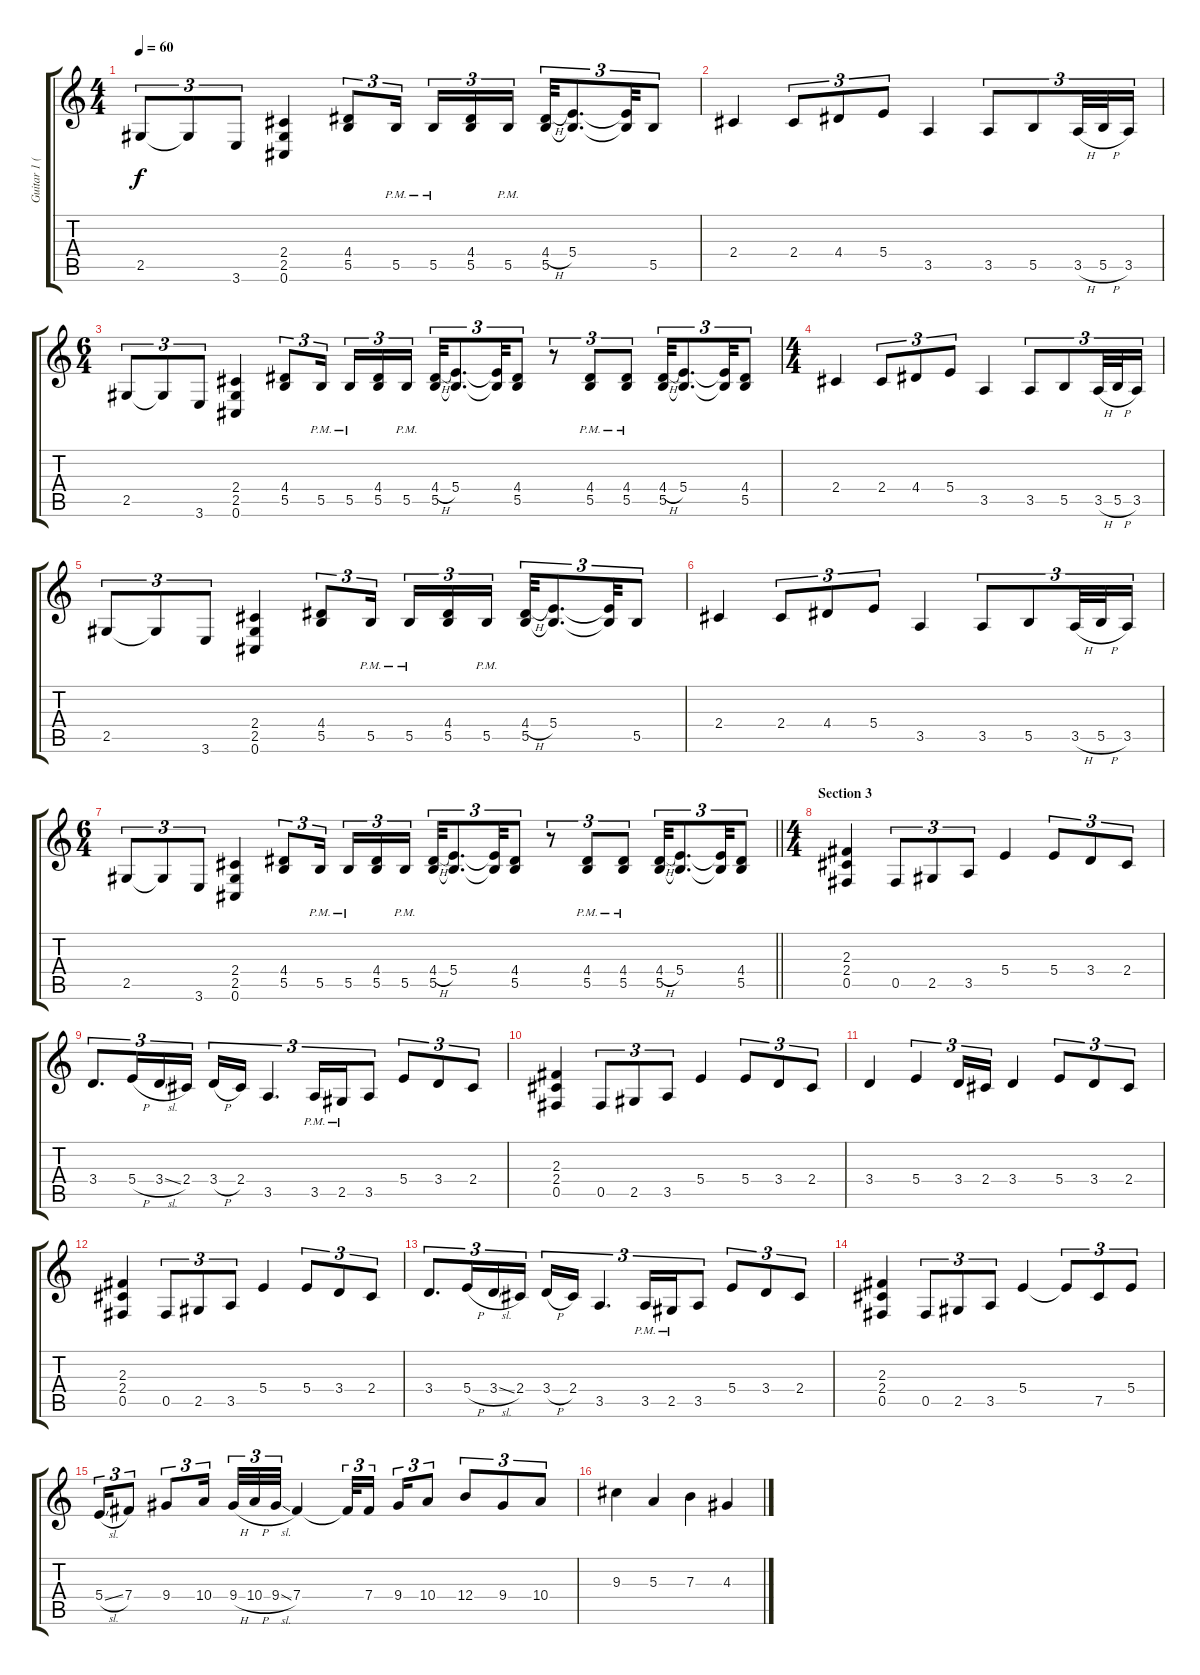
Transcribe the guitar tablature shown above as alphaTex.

\track ("Guitar 1 (Distortion)" "Guitar 1 (") {instrument distortionguitar}
\staff {score tabs}
\tuning (Db4 Ab3 E3 B2 Gb2 Db2) {hide}
\ts (4 4)
\tempo 60
\clef g2
\ks c
2.5.8{tu (3 2) dy f} 2.5{t}.8{tu (3 2)} 3.6.8{tu (3 2)} (2.4 2.5 0.6).4 (4.4 5.5).8{tu (3 2)} 5.5{pm}.16{tu (3 2) beam splitsecondary} 5.5{pm}.16{tu (3 2)} (4.4 5.5).16{tu (3 2)} 5.5{pm}.16{tu (3 2)} (4.4{h} 5.5).32{tu (3 2)} (5.4 5.5{t}).8{d tu (3 2)} (5.4{t} 5.5{t}).32{tu (3 2)} 5.5.8{tu (3 2)} |
2.4.4 2.4.8{tu (3 2)} 4.4.8{tu (3 2)} 5.4.8{tu (3 2)} 3.5.4 3.5.8{tu (3 2)} 5.5.8{tu (3 2)} 3.5{h}.32{tu (3 2)} 5.5{h}.32{tu (3 2)} 3.5.16{tu (3 2)} |
\ts (6 4)
2.5.8{tu (3 2)} 2.5{t}.8{tu (3 2)} 3.6.8{tu (3 2)} (2.4 2.5 0.6).4 (4.4 5.5).8{tu (3 2)} 5.5{pm}.16{tu (3 2) beam splitsecondary} 5.5{pm}.16{tu (3 2)} (4.4 5.5).16{tu (3 2)} 5.5{pm}.16{tu (3 2)} (4.4{h} 5.5).32{tu (3 2)} (5.4 5.5{t}).8{d tu (3 2)} (5.4{t} 5.5{t}).32{tu (3 2)} (4.4 5.5).8{tu (3 2)} r.8{tu (3 2)} (4.4{pm} 5.5{pm}).8{tu (3 2)} (4.4{pm} 5.5{pm}).8{tu (3 2)} (4.4{h} 5.5).32{tu (3 2)} (5.4 5.5{t}).8{d tu (3 2)} (5.4{t} 5.5{t}).32{tu (3 2)} (4.4 5.5).8{tu (3 2)} |
\ts (4 4)
2.4.4 2.4.8{tu (3 2)} 4.4.8{tu (3 2)} 5.4.8{tu (3 2)} 3.5.4 3.5.8{tu (3 2)} 5.5.8{tu (3 2)} 3.5{h}.32{tu (3 2)} 5.5{h}.32{tu (3 2)} 3.5.16{tu (3 2)} |
2.5.8{tu (3 2)} 2.5{t}.8{tu (3 2)} 3.6.8{tu (3 2)} (2.4 2.5 0.6).4 (4.4 5.5).8{tu (3 2)} 5.5{pm}.16{tu (3 2) beam splitsecondary} 5.5{pm}.16{tu (3 2)} (4.4 5.5).16{tu (3 2)} 5.5{pm}.16{tu (3 2)} (4.4{h} 5.5).32{tu (3 2)} (5.4 5.5{t}).8{d tu (3 2)} (5.4{t} 5.5{t}).32{tu (3 2)} 5.5.8{tu (3 2)} |
2.4.4 2.4.8{tu (3 2)} 4.4.8{tu (3 2)} 5.4.8{tu (3 2)} 3.5.4 3.5.8{tu (3 2)} 5.5.8{tu (3 2)} 3.5{h}.32{tu (3 2)} 5.5{h}.32{tu (3 2)} 3.5.16{tu (3 2)} |
\ts (6 4)
\barLineRight lightlight
2.5.8{tu (3 2)} 2.5{t}.8{tu (3 2)} 3.6.8{tu (3 2)} (2.4 2.5 0.6).4 (4.4 5.5).8{tu (3 2)} 5.5{pm}.16{tu (3 2) beam splitsecondary} 5.5{pm}.16{tu (3 2)} (4.4 5.5).16{tu (3 2)} 5.5{pm}.16{tu (3 2)} (4.4{h} 5.5).32{tu (3 2)} (5.4 5.5{t}).8{d tu (3 2)} (5.4{t} 5.5{t}).32{tu (3 2)} (4.4 5.5).8{tu (3 2)} r.8{tu (3 2)} (4.4{pm} 5.5{pm}).8{tu (3 2)} (4.4{pm} 5.5{pm}).8{tu (3 2)} (4.4{h} 5.5).32{tu (3 2)} (5.4 5.5{t}).8{d tu (3 2)} (5.4{t} 5.5{t}).32{tu (3 2)} (4.4 5.5).8{tu (3 2)} |
\ts (4 4)
\section ("" "Section 3")
(2.3 2.4 0.5).4 0.5.8{tu (3 2)} 2.5.8{tu (3 2)} 3.5.8{tu (3 2)} 5.4.4 5.4.8{tu (3 2)} 3.4.8{tu (3 2)} 2.4.8{tu (3 2)} |
3.4.8{d tu (3 2)} 5.4{h}.16{tu (3 2)} 3.4{sl}.16{tu (3 2)} 2.4.16{tu (3 2)} 3.4{h}.16{tu (3 2)} 2.4.16{tu (3 2)} 3.5.4{d tu (3 2)} 3.5{pm}.16{tu (3 2)} 2.5{pm}.16{tu (3 2)} 3.5.8{tu (3 2)} 5.4.8{tu (3 2)} 3.4.8{tu (3 2)} 2.4.8{tu (3 2)} |
(2.3 2.4 0.5).4 0.5.8{tu (3 2)} 2.5.8{tu (3 2)} 3.5.8{tu (3 2)} 5.4.4 5.4.8{tu (3 2)} 3.4.8{tu (3 2)} 2.4.8{tu (3 2)} |
3.4.4 5.4.4{tu (3 2)} 3.4.16{tu (3 2)} 2.4.16{tu (3 2)} 3.4.4 5.4.8{tu (3 2)} 3.4.8{tu (3 2)} 2.4.8{tu (3 2)} |
(2.3 2.4 0.5).4 0.5.8{tu (3 2)} 2.5.8{tu (3 2)} 3.5.8{tu (3 2)} 5.4.4 5.4.8{tu (3 2)} 3.4.8{tu (3 2)} 2.4.8{tu (3 2)} |
3.4.8{d tu (3 2)} 5.4{h}.16{tu (3 2)} 3.4{sl}.16{tu (3 2)} 2.4.16{tu (3 2)} 3.4{h}.16{tu (3 2)} 2.4.16{tu (3 2)} 3.5.4{d tu (3 2)} 3.5{pm}.16{tu (3 2)} 2.5{pm}.16{tu (3 2)} 3.5.8{tu (3 2)} 5.4.8{tu (3 2)} 3.4.8{tu (3 2)} 2.4.8{tu (3 2)} |
(2.3 2.4 0.5).4 0.5.8{tu (3 2)} 2.5.8{tu (3 2)} 3.5.8{tu (3 2)} 5.4.4 5.4{t}.8{tu (3 2)} 7.5.8{tu (3 2)} 5.4.8{tu (3 2)} |
5.4{sl}.16{tu (3 2)} 7.4.8{tu (3 2)} 9.4.8{tu (3 2)} 10.4.16{tu (3 2)} 9.4{h}.32{tu (3 2)} 10.4{h}.32{tu (3 2)} 9.4{sl}.32{tu (3 2)} 7.4.4 7.4{t}.32{tu (3 2)} 7.4.16{tu (3 2) beam splitsecondary} 9.4.16{tu (3 2)} 10.4.8{tu (3 2)} 12.4.8{tu (3 2)} 9.4.8{tu (3 2)} 10.4.8{tu (3 2)} |
9.3.4 5.3.4 7.3.4 4.3.4
